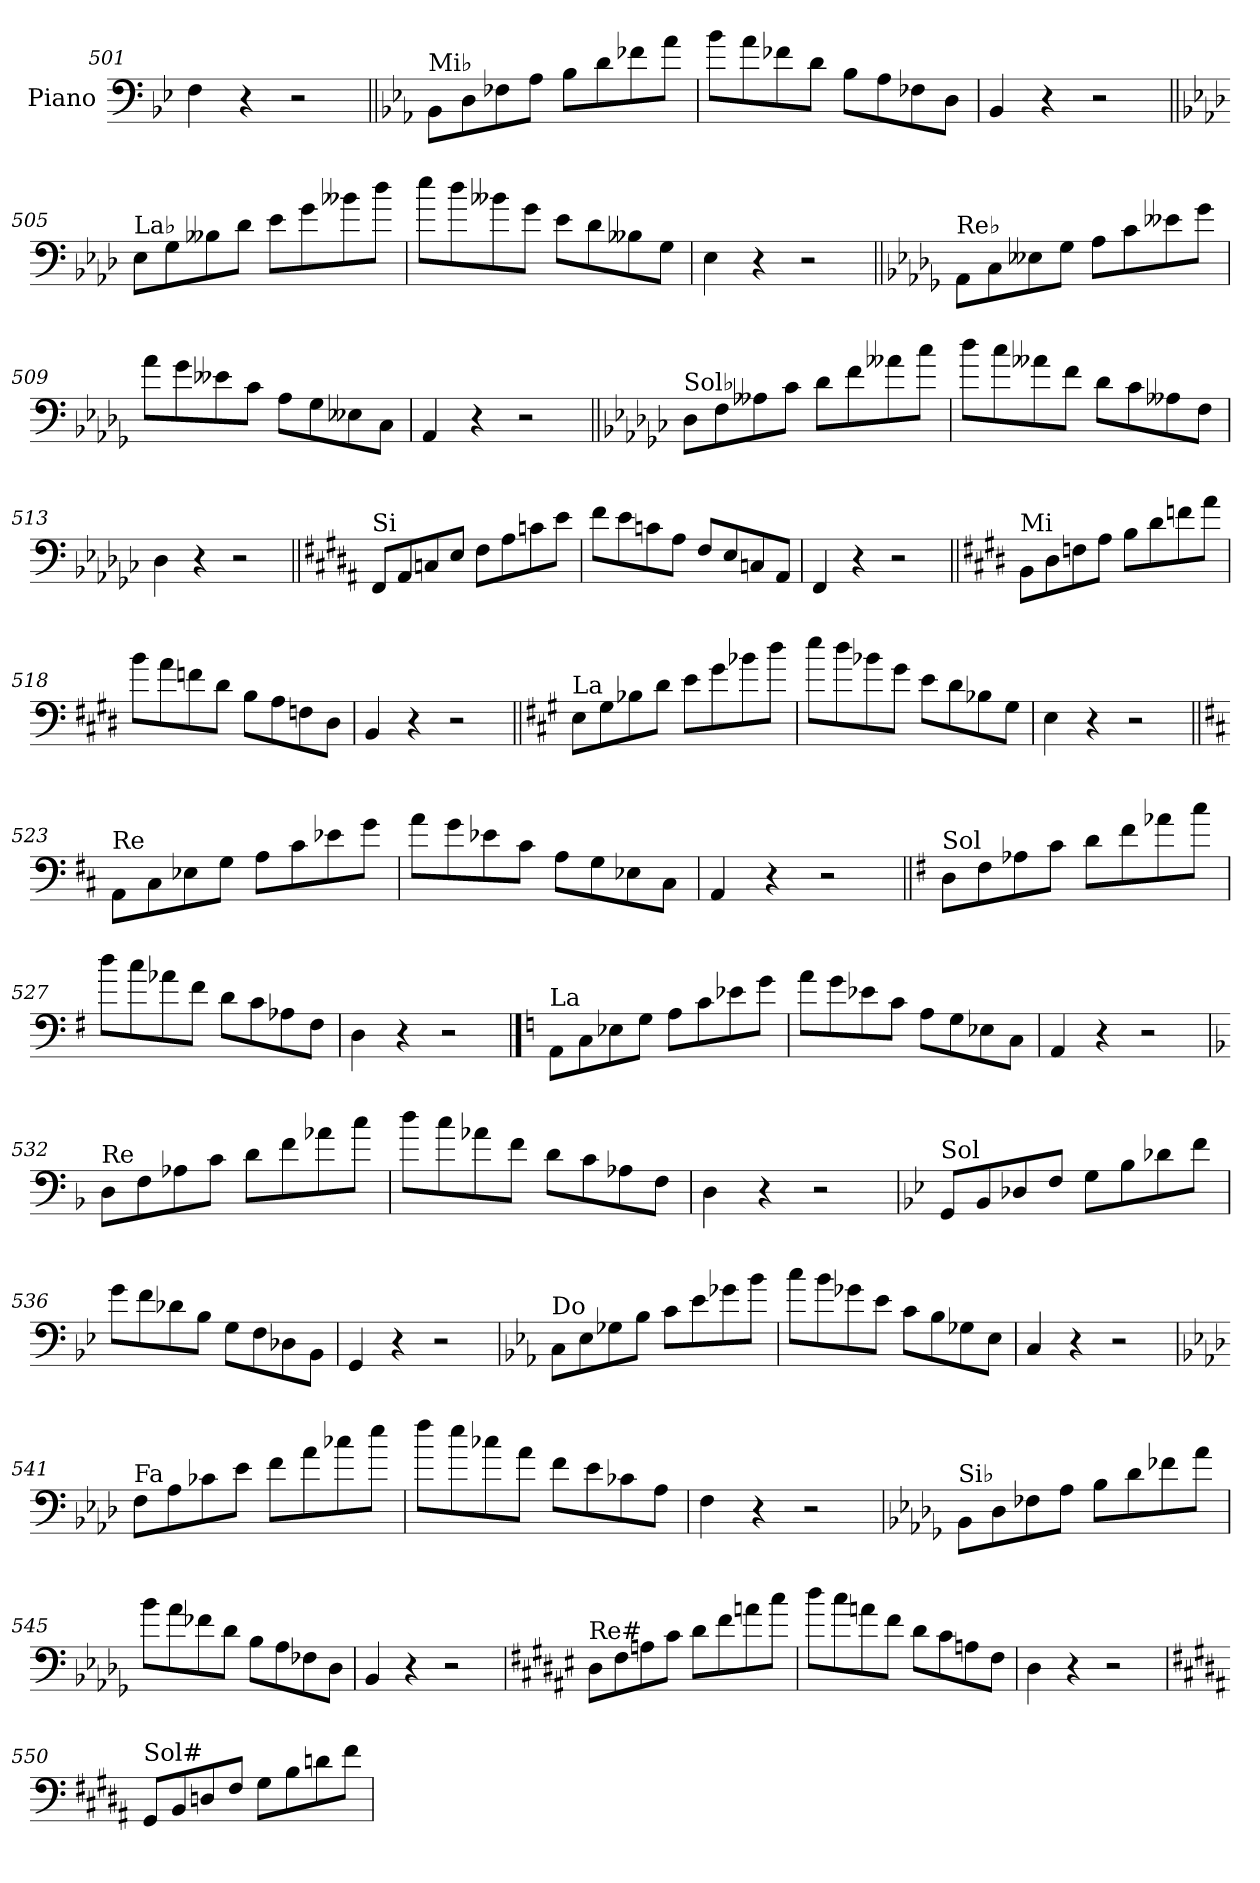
**kern
*part1
*staff1
*I"Piano
*I'Pno.
*clefF4
*k[b-e-]
=501
4F\
4r
2r
=502||
*k[b-e-a-]
!LO:TX:a:t=Mi♭
8BB-\L
8D\
8F-X\
8A-\J
8B-\L
8d\
8f-X\
8a-\J
=503
8b-\L
8a-\
8f-X\
8d\J
8B-\L
8A-\
8F-X\
8D\J
=504
4BB-/
4r
2r
!!LO:LB:g=z
=505||
*k[b-e-a-d-]
!LO:TX:a:t=La♭
8E-\L
8G\
8B--X\
8d-\J
8e-\L
8g\
8b--X\
8dd-\J
=506
8ee-\L
8dd-\
8b--X\
8g\J
8e-\L
8d-\
8B--X\
8G\J
=507
4E-\
4r
2r
=508||
*k[b-e-a-d-g-]
!LO:TX:a:t=Re♭
8AA-\L
8C\
8E--X\
8G-\J
8A-\L
8c\
8e--X\
8g-\J
=509
8a-\L
8g-\
8e--X\
8c\J
8A-\L
8G-\
8E--X\
8C\J
=510
4AA-/
4r
2r
!!LO:LB:g=z
=511||
*k[b-e-a-d-g-c-]
!LO:TX:a:t=Sol♭
8D-\L
8F\
8A--X\
8c-\J
8d-\L
8f\
8a--X\
8cc-\J
=512
8dd-\L
8cc-\
8a--X\
8f\J
8d-\L
8c-\
8A--X\
8F\J
=513
4D-\
4r
2r
=514||
*k[f#c#g#d#a#]
!LO:TX:a:t=Si
8FF#/L
8AA#/
8Cn/
8E/J
8F#\L
8A#\
8cn\
8e\J
=515
8f#\L
8e\
8cn\
8A#\J
8F#/L
8E/
8Cn/
8AA#/J
=516
4FF#/
4r
2r
!!LO:LB:g=z
=517||
*k[f#c#g#d#]
!LO:TX:a:t=Mi
8BB\L
8D#\
8Fn\
8A\J
8B\L
8d#\
8fn\
8a\J
=518
8b\L
8a\
8fn\
8d#\J
8B\L
8A\
8Fn\
8D#\J
=519
4BB/
4r
2r
=520||
*k[f#c#g#]
!LO:TX:a:t=La
8E\L
8G#\
8B-X\
8d\J
8e\L
8g#\
8b-X\
8dd\J
=521
8ee\L
8dd\
8b-X\
8g#\J
8e\L
8d\
8B-X\
8G#\J
=522
4E\
4r
2r
!!LO:LB:g=z
=523||
*k[f#c#]
!LO:TX:a:t=Re
8AA\L
8C#\
8E-X\
8G\J
8A\L
8c#\
8e-X\
8g\J
=524
8a\L
8g\
8e-X\
8c#\J
8A\L
8G\
8E-X\
8C#\J
=525
4AA/
4r
2r
=526||
*k[f#]
!LO:TX:a:t=Sol
8D\L
8F#\
8A-X\
8c\J
8d\L
8f#\
8a-X\
8cc\J
=527
8dd\L
8cc\
8a-X\
8f#\J
8d\L
8c\
8A-X\
8F#\J
=528
4D\
4r
2r
!!LO:PB:g=z
==529
*k[]
!LO:TX:a:t=La
8AA\L
8C\
8E-X\
8G\J
8A\L
8c\
8e-X\
8g\J
=530
8a\L
8g\
8e-X\
8c\J
8A\L
8G\
8E-X\
8C\J
=531
4AA/
4r
2r
=532
*k[b-]
!LO:TX:a:t=Re
8D\L
8F\
8A-X\
8c\J
8d\L
8f\
8a-X\
8cc\J
=533
8dd\L
8cc\
8a-X\
8f\J
8d\L
8c\
8A-X\
8F\J
=534
4D\
4r
2r
!!LO:LB:g=z
=535
*k[b-e-]
!LO:TX:a:t=Sol
8GG/L
8BB-/
8D-X/
8F/J
8G\L
8B-\
8d-X\
8f\J
=536
8g\L
8f\
8d-X\
8B-\J
8G\L
8F\
8D-X\
8BB-\J
=537
4GG/
4r
2r
=538
*k[b-e-a-]
!LO:TX:a:t=Do
8C\L
8E-\
8G-X\
8B-\J
8c\L
8e-\
8g-X\
8b-\J
=539
8cc\L
8b-\
8g-X\
8e-\J
8c\L
8B-\
8G-X\
8E-\J
=540
4C/
4r
2r
!!LO:LB:g=z
=541
*k[b-e-a-d-]
!LO:TX:a:t=Fa
8F\L
8A-\
8c-X\
8e-\J
8f\L
8a-\
8cc-X\
8ee-\J
=542
8ff\L
8ee-\
8cc-X\
8a-\J
8f\L
8e-\
8c-X\
8A-\J
=543
4F\
4r
2r
=544
*k[b-e-a-d-g-]
!LO:TX:a:t=Si♭
8BB-\L
8D-\
8F-X\
8A-\J
8B-\L
8d-\
8f-X\
8a-\J
=545
8b-\L
8a-\
8f-X\
8d-\J
8B-\L
8A-\
8F-X\
8D-\J
=546
4BB-/
4r
2r
!!LO:LB:g=z
=547
*k[f#c#g#d#a#e#]
!LO:TX:a:t=Re#
8D#\L
8F#\
8An\
8c#\J
8d#\L
8f#\
8an\
8cc#\J
=548
8dd#\L
8cc#\
8an\
8f#\J
8d#\L
8c#\
8An\
8F#\J
=549
4D#\
4r
2r
=550
*k[f#c#g#d#a#]
!LO:TX:a:t=Sol#
8GG#/L
8BB/
8Dn/
8F#/J
8G#\L
8B\
8dn\
8f#\J
=
*-
